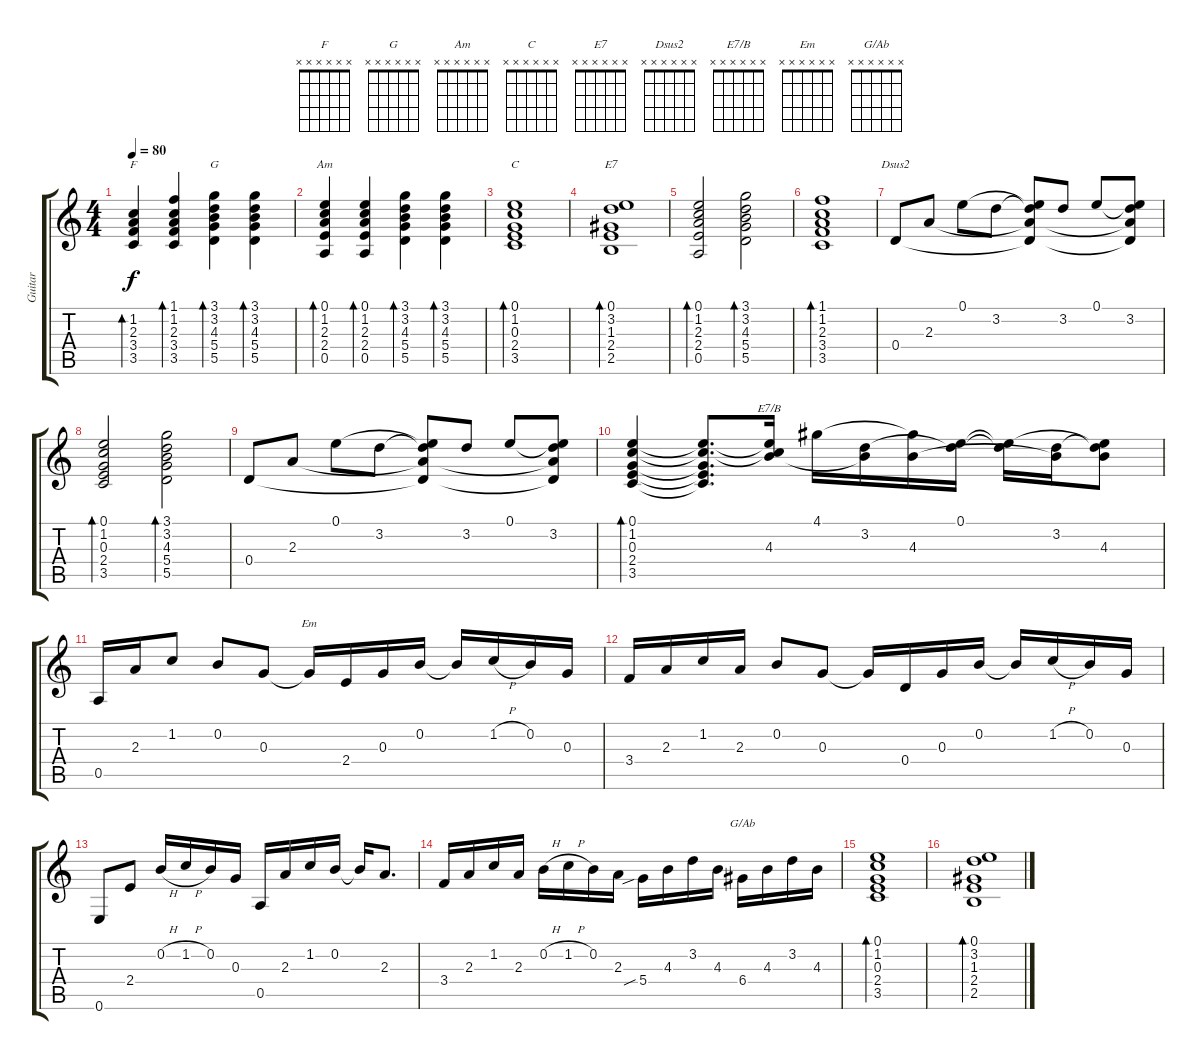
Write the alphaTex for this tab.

\track ("Guitar" "Guitar") {instrument electricguitarclean}
\staff {score tabs}
\tuning (E4 B3 G3 D3 A2 E2) {hide}
\chord ("F" x x x x x x)
\chord ("G" x x x x x x)
\chord ("Am" x x x x x x)
\chord ("C" x x x x x x)
\chord ("E7" x x x x x x)
\chord ("Dsus2" x x x x x x)
\chord ("E7/B" x x x x x x)
\chord ("Em" x x x x x x)
\chord ("G/Ab" x x x x x x)
\ts (4 4)
\tempo 80
\clef g2
\ks c
(1.2 2.3 3.4 3.5).4{bd 120 ch "F" dy f} (1.1 1.2 2.3 3.4 3.5).4{bd 120} (3.1 3.2 4.3 5.4 5.5).4{bd 120 ch "G"} (3.1 3.2 4.3 5.4 5.5).4{bd 120} |
(0.1 1.2 2.3 2.4 0.5).4{bd 120 ch "Am"} (0.1 1.2 2.3 2.4 0.5).4{bd 120} (3.1 3.2 4.3 5.4 5.5).4{bd 120} (3.1 3.2 4.3 5.4 5.5).4{bd 120} |
(0.1 1.2 0.3 2.4 3.5).1{bd 60 ch "C"} |
(0.1 3.2 1.3 2.4 2.5).1{bd 60 ch "E7"} |
(0.1 1.2 2.3 2.4 0.5).2{bd 120} (3.1 3.2 4.3 5.4 5.5).2{bd 120} |
(1.1 1.2 2.3 3.4 3.5).1{bd 60} |
0.4.8{ch "Dsus2"} 2.3.8 0.1.8 3.2.8 (0.1{t} 3.2{t} 2.3{t} 0.4{t}).8 3.2.8 0.1.8 (0.1{t} 3.2 2.3{t} 0.4{t}).8 |
(0.1 1.2 0.3 2.4 3.5).2{bd 120} (3.1 3.2 4.3 5.4 5.5).2{bd 120} |
0.4.8 2.3.8 0.1.8 3.2.8 (0.1{t} 3.2{t} 2.3{t} 0.4{t}).8 3.2.8 0.1.8 (0.1{t} 3.2 2.3{t} 0.4{t}).8 |
(0.1 1.2 0.3 2.4 3.5).4{bd 120} (0.1{t} 1.2{t} 0.3{t} 2.4{t} 3.5{t}).8{d} (0.1{t} 1.2{t} 4.3).16{ch "E7/B"} 4.1.16 (3.2 4.3{t}).16 (4.1{t} 4.3).16 (0.1 3.2{t}).16 (0.1{t} 3.2{t}).16 (3.2 4.3{t}).16 (0.1{t} 3.2{t} 4.3).8 |
0.5.16 2.3.16 1.2.8 0.2.8 0.3.8 0.3{t}.16{ch "Em"} 2.4.16 0.3.16 0.2.16 0.2{t}.16 1.2{h}.16 0.2.16 0.3.16 |
3.4.16 2.3.16 1.2.16 2.3.16 0.2.8 0.3.8 0.3{t}.16 0.4.16 0.3.16 0.2.16 0.2{t}.16 1.2{h}.16 0.2.16 0.3.16 |
0.6.8 2.4.8 0.2{h}.16 1.2{h}.16 0.2.16 0.3.16 0.5.16 2.3.16 1.2.16 0.2.16 0.2{t}.16 2.3.8{d} |
3.4.16 2.3.16 1.2.16 2.3.16 0.2{h}.16 1.2{h}.16 0.2.16 2.3.16 5.4{sib}.16 4.3.16 3.2.16 4.3.16 6.4.16{ch "G/Ab"} 4.3.16 3.2.16 4.3.16 |
(0.1 1.2 0.3 2.4 3.5).1{bd 60} |
(0.1 3.2 1.3 2.4 2.5).1{bd 60}
